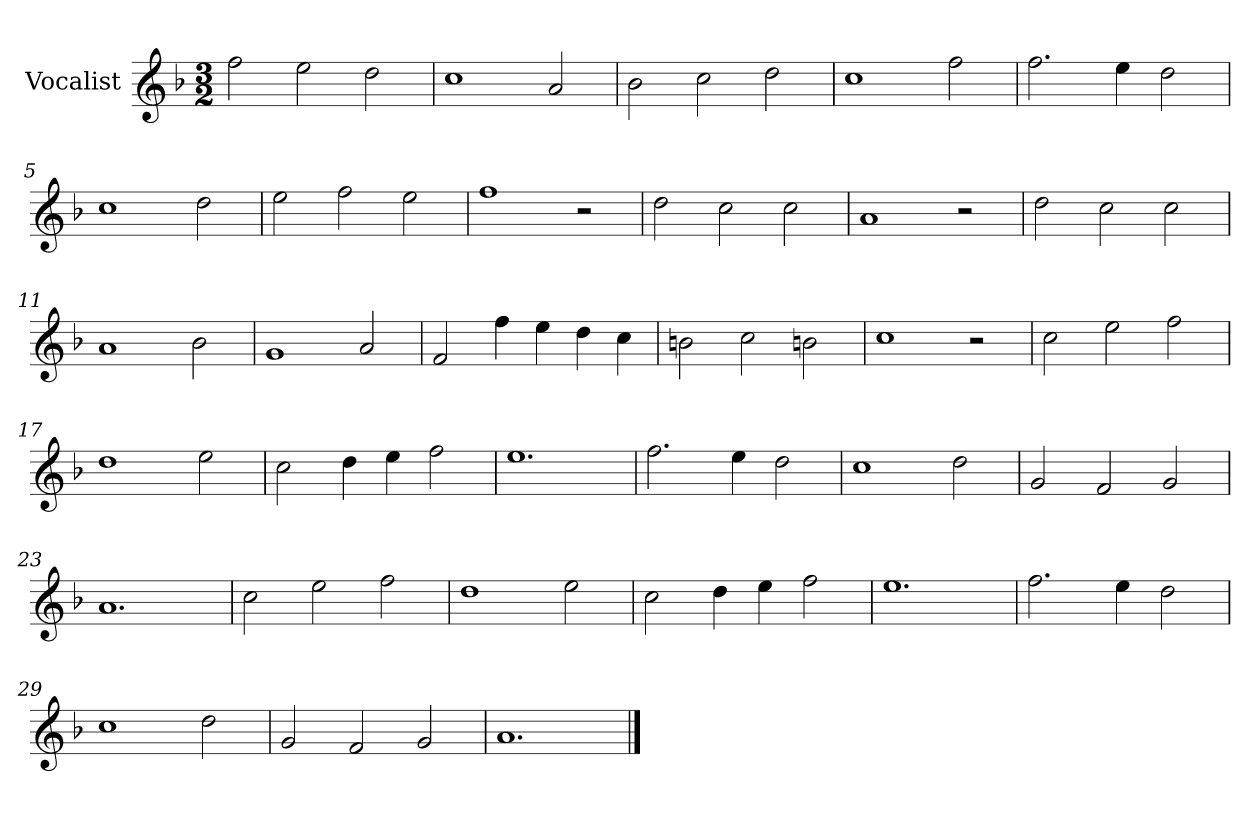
**kern
*part1
*staff1
*I"Vocalist
*k[b-]
*F:
*M3/2
=
2ff
2ee
2dd
=1
1cc
2a
=2
2b-
2cc
2dd
=3
1cc
2ff
=4
2.ff
4ee
2dd
=5
1cc
2dd
=6
2ee
2ff
2ee
=7
1ff
2r
=8
2dd
2cc
2cc
=9
1a
2r
=10
2dd
2cc
2cc
=11
1a
2b-
=12
1g
2a
=13
2f
4ff
4ee
4dd
4cc
=14
2bn
2cc
2bn
=15
1cc
2r
=16
2cc
2ee
2ff
=17
1dd
2ee
=18
2cc
4dd
4ee
2ff
=19
1.ee
=20
2.ff
4ee
2dd
=21
1cc
2dd
=22
2g
2f
2g
=23
1.a
=24
2cc
2ee
2ff
=25
1dd
2ee
=26
2cc
4dd
4ee
2ff
=27
1.ee
=28
2.ff
4ee
2dd
=29
1cc
2dd
=30
2g
2f
2g
=31
1.a
==
*-
